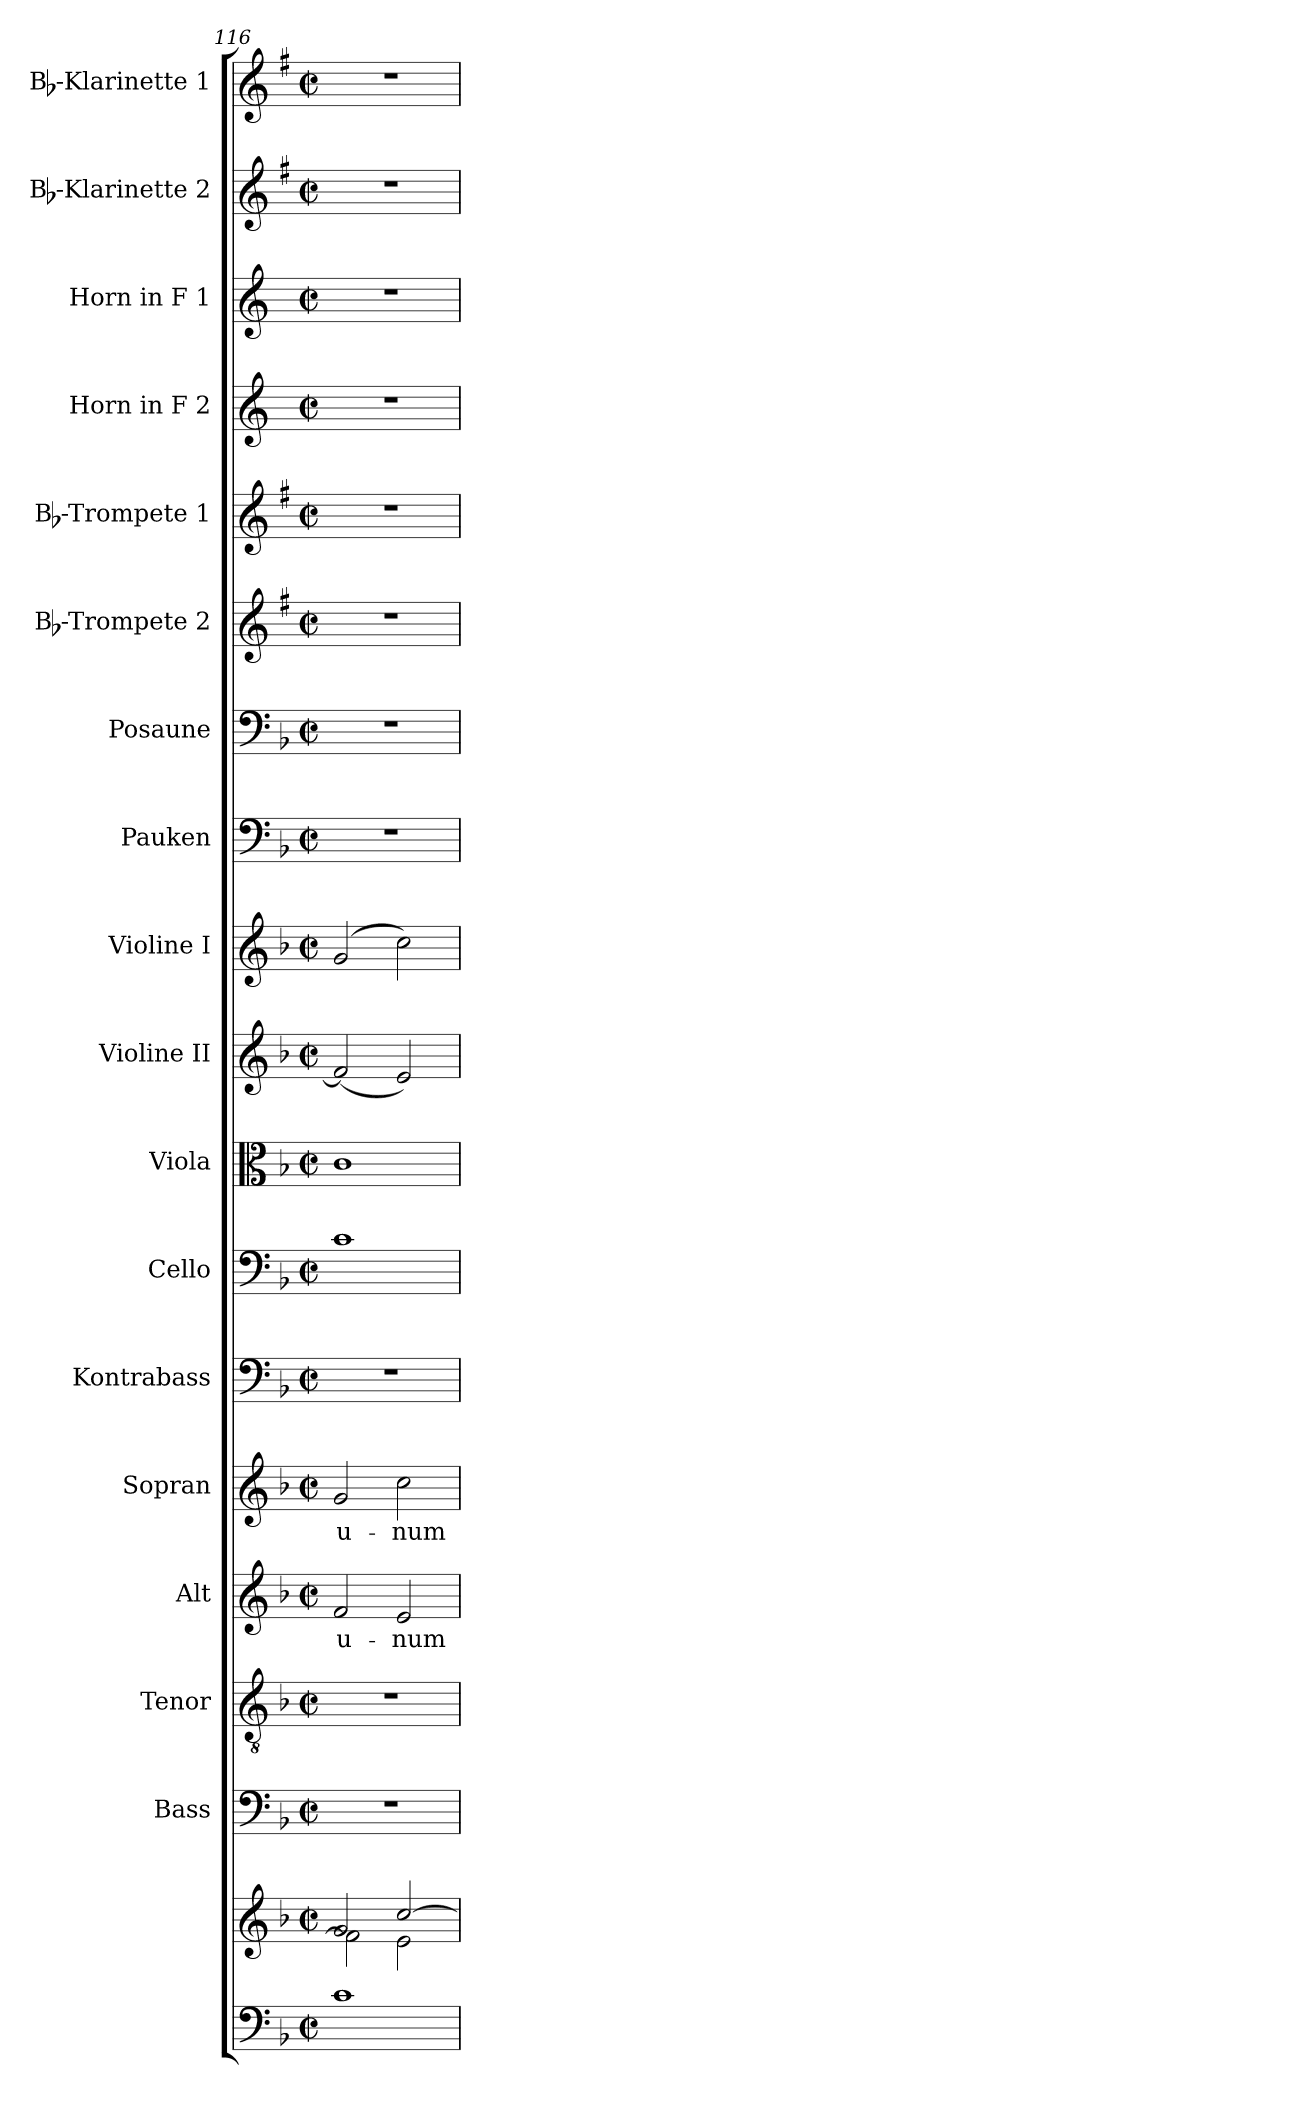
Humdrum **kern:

**kern	**kern	**kern	**kern	**kern	**text	**kern	**text	**kern	**kern	**kern	**kern	**kern	**kern	**kern	**kern	**kern	**kern	**kern	**kern	**kern
*part18	*part18	*part17	*part16	*part15	*part15	*part14	*part14	*part13	*part12	*part11	*part10	*part9	*part8	*part7	*part6	*part5	*part4	*part3	*part2	*part1
*staff19	*staff18	*staff17	*staff16	*staff15	*staff15	*staff14	*staff14	*staff13	*staff12	*staff11	*staff10	*staff9	*staff8	*staff7	*staff6	*staff5	*staff4	*staff3	*staff2	*staff1
*	*	*I"Bass	*I"Tenor	*I"Alt	*	*I"Sopran	*	*I"Kontrabass	*I"Cello	*I"Viola	*I"Violine II	*I"Violine I	*I"Pauken	*I"Posaune	*I"Bb-Trompete 2	*I"Bb-Trompete 1	*I"Horn in F 2	*I"Horn in F 1	*I"Bb-Klarinette 2	*I"Bb-Klarinette 1
*	*	*I'B.	*I'T.	*I'A.	*	*I'S.	*	*I'Kb.	*	*I'Vla.	*I'Vl. II	*I'Vl. I	*I'Pk.	*I'Pos.	*I'Bb Trp. 2	*I'Bb Trp. 1	*	*	*I'Bb Kl. 2	*I'Bb Kl. 1
*clefF4	*clefG2	*clefF4	*clefGv2	*clefG2	*	*clefG2	*	*clefF4	*clefF4	*clefC3	*clefG2	*clefG2	*clefF4	*clefF4	*clefG2	*clefG2	*clefG2	*clefG2	*clefG2	*clefG2
*	*	*	*	*	*	*	*	*ITrd7c12	*	*	*	*	*	*	*ITrd1c2	*ITrd1c2	*ITrd4c7	*ITrd4c7	*ITrd1c2	*ITrd1c2
*k[b-]	*k[b-]	*k[b-]	*k[b-]	*k[b-]	*	*k[b-]	*	*k[b-]	*k[b-]	*k[b-]	*k[b-]	*k[b-]	*k[b-]	*k[b-]	*k[b-]	*k[b-]	*k[b-]	*k[b-]	*k[b-]	*k[b-]
*F:	*F:	*F:	*F:	*F:	*	*F:	*	*F:	*F:	*F:	*F:	*F:	*F:	*F:	*F:	*F:	*F:	*F:	*F:	*F:
*M2/2	*M2/2	*M2/2	*M2/2	*M2/2	*	*M2/2	*	*M2/2	*M2/2	*M2/2	*M2/2	*M2/2	*M2/2	*M2/2	*M2/2	*M2/2	*M2/2	*M2/2	*M2/2	*M2/2
*met(c|)	*met(c|)	*met(c|)	*met(c|)	*met(c|)	*	*met(c|)	*	*met(c|)	*met(c|)	*met(c|)	*met(c|)	*met(c|)	*met(c|)	*met(c|)	*met(c|)	*met(c|)	*met(c|)	*met(c|)	*met(c|)	*met(c|)
=116	=116	=116	=116	=116	=116	=116	=116	=116	=116	=116	=116	=116	=116	=116	=116	=116	=116	=116	=116	=116
*	*^	*	*	*	*	*	*	*	*	*	*	*	*	*	*	*	*	*	*	*
!	!	!	!	!	!	!LO:LY:b	!	!LO:LY:b	!	!	!	!	!	!	!	!	!	!	!	!	!
1c	2g/	2f\]	1r	1r	2f/	u-	2g/	u-	1r	1c	1c	(<2f/]	(2g/	1r	1r	1r	1r	1r	1r	1r	1r
!	!	!	!	!	!	!LO:LY:b	!	!LO:LY:b	!	!	!	!	!	!	!	!	!	!	!	!	!
.	[>2cc/	2e\	.	.	2e/	-num	2cc\	-num	.	.	.	2e/)	2cc\)	.	.	.	.	.	.	.	.
*	*v	*v	*	*	*	*	*	*	*	*	*	*	*	*	*	*	*	*	*	*	*
=	=	=	=	=	=	=	=	=	=	=	=	=	=	=	=	=	=	=	=	=
*-	*-	*-	*-	*-	*-	*-	*-	*-	*-	*-	*-	*-	*-	*-	*-	*-	*-	*-	*-	*-
